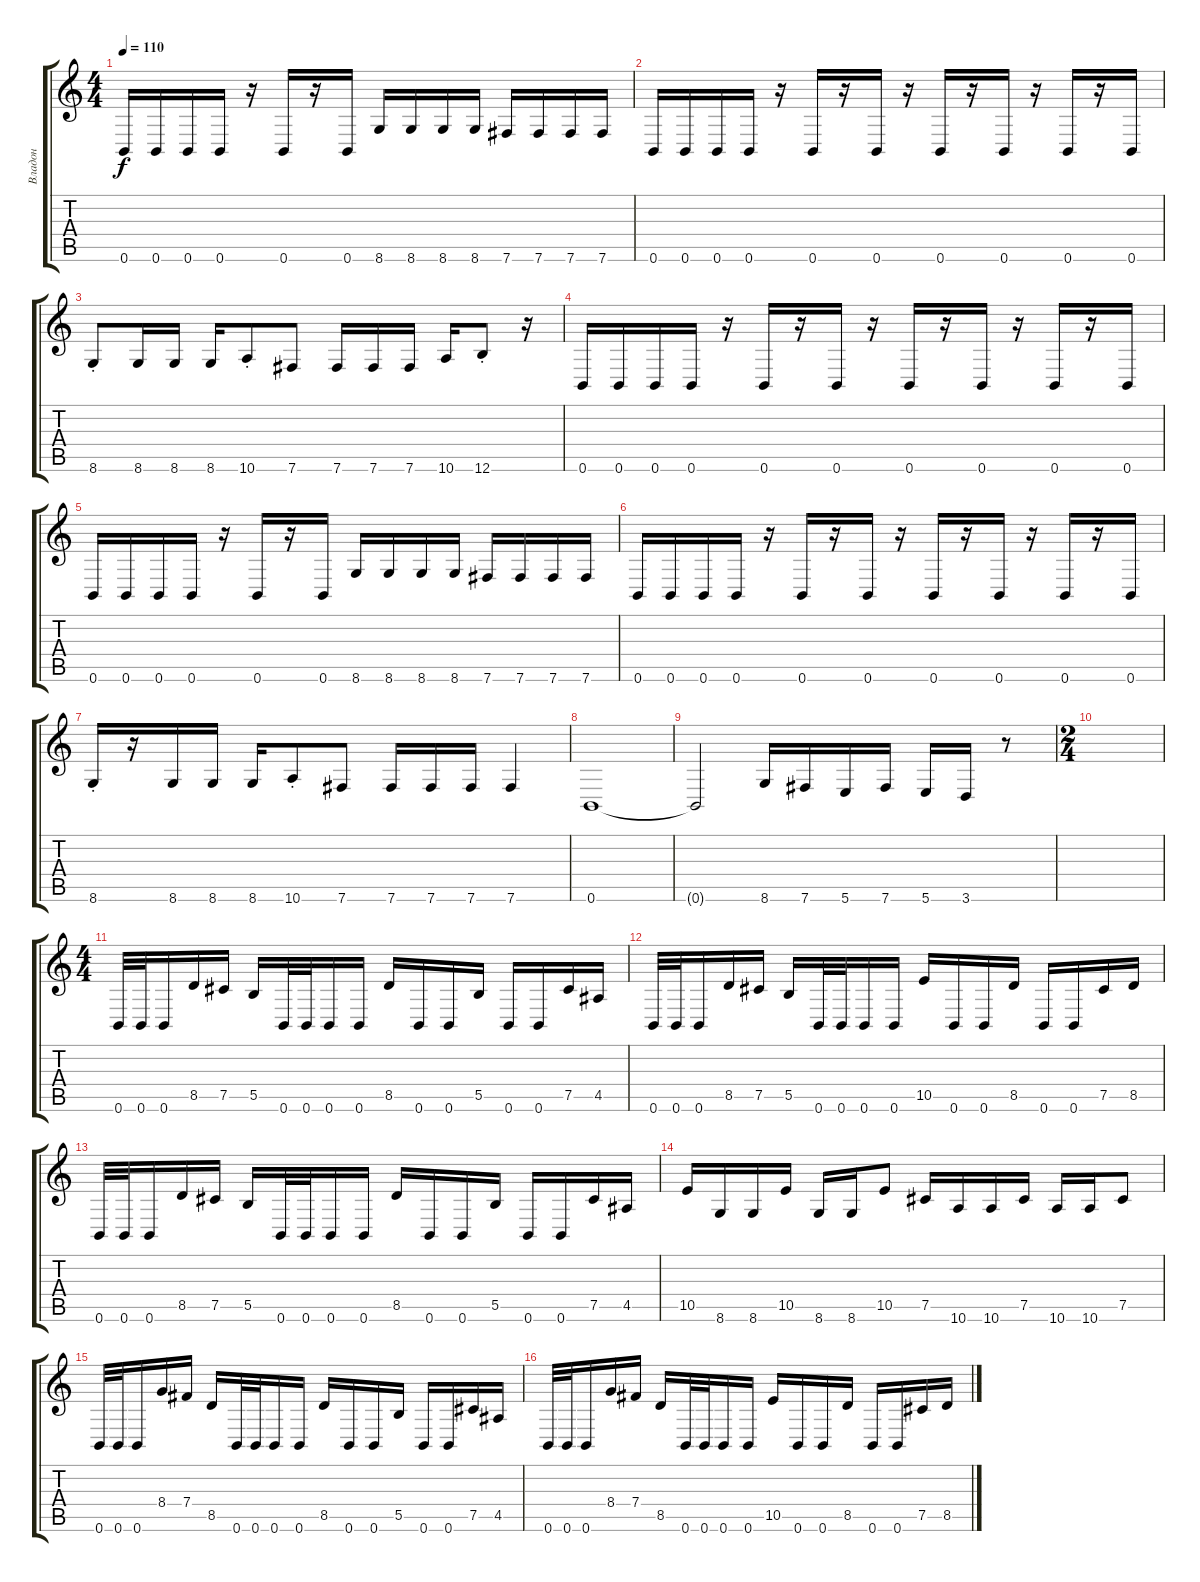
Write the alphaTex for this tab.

\track ("Владон" "Владон") {mute instrument electricbassfinger}
\staff {score tabs}
\tuning (Db4 Ab3 E3 B2 Gb2 B1) {hide}
\ts (4 4)
\tempo 110
\clef g2
\ks c
0.6.16{dy f} 0.6.16 0.6.16 0.6.16 r.16 0.6.16 r.16 0.6.16 8.6.16 8.6.16 8.6.16 8.6.16 7.6.16 7.6.16 7.6.16 7.6.16 |
0.6.16 0.6.16 0.6.16 0.6.16 r.16 0.6.16 r.16 0.6.16 r.16 0.6.16 r.16 0.6.16 r.16 0.6.16 r.16 0.6.16 |
8.6{st}.8 8.6.16 8.6.16 8.6.16 10.6{st}.8 7.6.8 7.6.16 7.6.16 7.6.16 10.6.16 12.6{st}.8 r.16 |
0.6.16 0.6.16 0.6.16 0.6.16 r.16 0.6.16 r.16 0.6.16 r.16 0.6.16 r.16 0.6.16 r.16 0.6.16 r.16 0.6.16 |
0.6.16 0.6.16 0.6.16 0.6.16 r.16 0.6.16 r.16 0.6.16 8.6.16 8.6.16 8.6.16 8.6.16 7.6.16 7.6.16 7.6.16 7.6.16 |
0.6.16 0.6.16 0.6.16 0.6.16 r.16 0.6.16 r.16 0.6.16 r.16 0.6.16 r.16 0.6.16 r.16 0.6.16 r.16 0.6.16 |
8.6{st}.16 r.16 8.6.16 8.6.16 8.6.16 10.6{st}.8 7.6.8 7.6.16 7.6.16 7.6.16 7.6.4 |
0.6.1 |
0.6{t}.2 8.6.16 7.6.16 5.6.16 7.6.16 5.6.16 3.6.16 r.8 |
\ts (2 4)
|
\ts (4 4)
0.6.32 0.6.32 0.6.16 8.5.16 7.5.16 5.5.16 0.6.32 0.6.32 0.6.16 0.6.16 8.5.16 0.6.16 0.6.16 5.5.16 0.6.16 0.6.16 7.5.16 4.5.16 |
0.6.32 0.6.32 0.6.16 8.5.16 7.5.16 5.5.16 0.6.32 0.6.32 0.6.16 0.6.16 10.5.16 0.6.16 0.6.16 8.5.16 0.6.16 0.6.16 7.5.16 8.5.16 |
0.6.32 0.6.32 0.6.16 8.5.16 7.5.16 5.5.16 0.6.32 0.6.32 0.6.16 0.6.16 8.5.16 0.6.16 0.6.16 5.5.16 0.6.16 0.6.16 7.5.16 4.5.16 |
10.5.16 8.6.16 8.6.16 10.5.16 8.6.16 8.6.16 10.5.8 7.5.16 10.6.16 10.6.16 7.5.16 10.6.16 10.6.16 7.5.8 |
0.6.32 0.6.32 0.6.16 8.4.16 7.4.16 8.5.16 0.6.32 0.6.32 0.6.16 0.6.16 8.5.16 0.6.16 0.6.16 5.5.16 0.6.16 0.6.16 7.5.16 4.5.16 |
0.6.32 0.6.32 0.6.16 8.4.16 7.4.16 8.5.16 0.6.32 0.6.32 0.6.16 0.6.16 10.5.16 0.6.16 0.6.16 8.5.16 0.6.16 0.6.16 7.5.16 8.5.16
